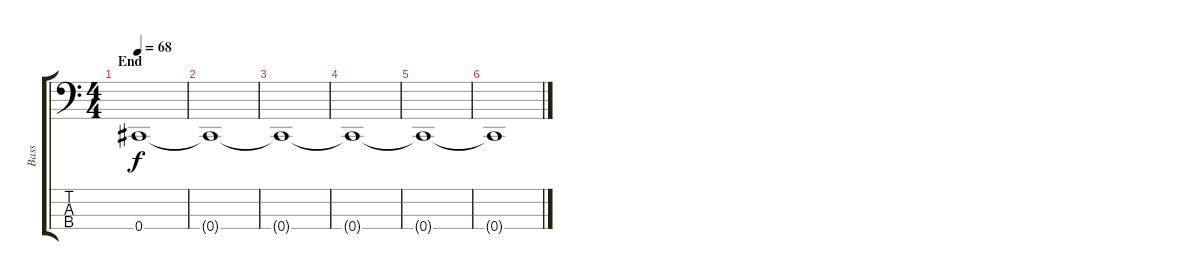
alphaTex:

\track ("Bass" "Bass") {instrument electricbasspick}
\staff {score tabs}
\tuning (E2 B1 Gb1 Db1) {hide}
\ts (4 4)
\section ("" "End")
\tempo 68
\clef f4
\ks c
0.4.1{dy f volume 3} |
0.4{t}.1 |
0.4{t}.1 |
0.4{t}.1 |
0.4{t}.1{volume 0} |
0.4{t}.1
